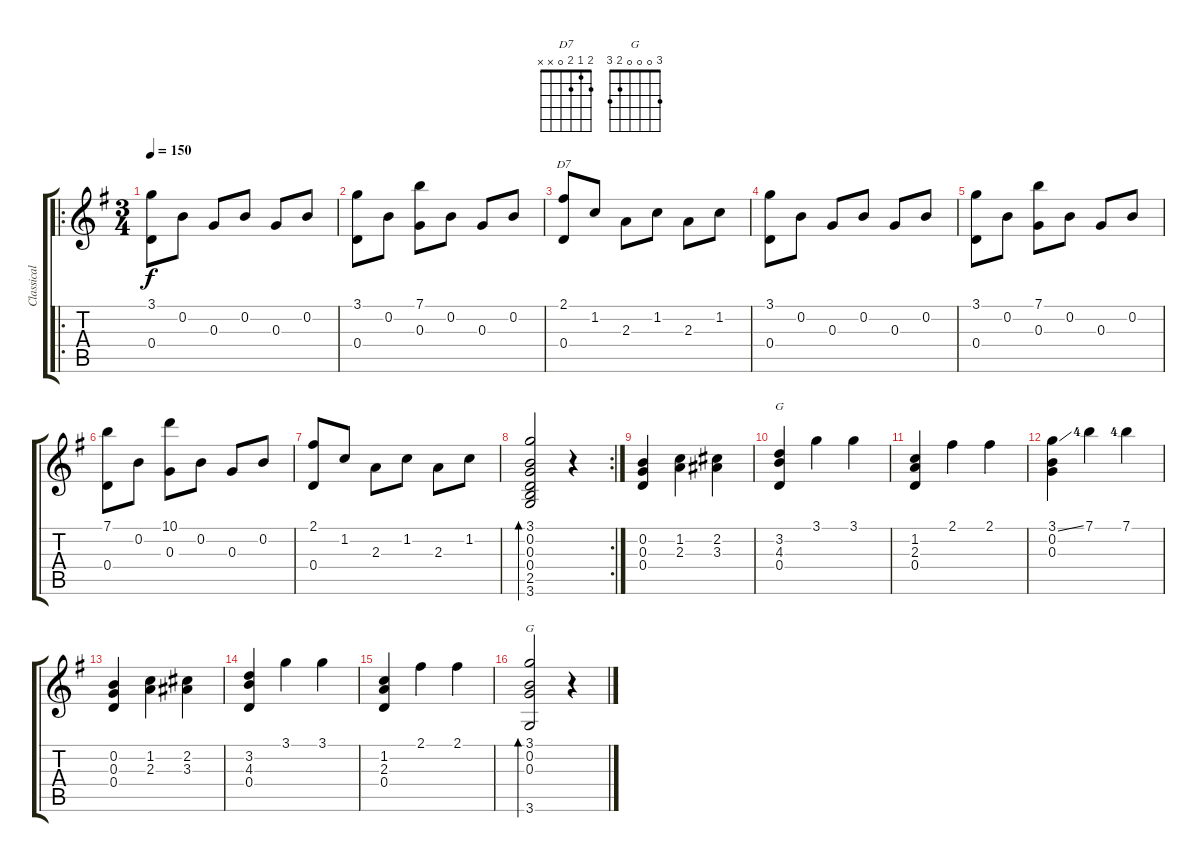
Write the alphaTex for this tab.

\track ("Classical Guitar" "Classical ") {instrument acousticguitarnylon}
\staff {score tabs}
\tuning (E4 B3 G3 D3 A2 E2) {hide}
\chord ("D7" 2 1 2 0 x x)
\chord ("G" 3 3 4 0 x x) {barre 3}
\chord ("G" 3 0 0 0 2 3)
\ro
\ts (3 4)
\tempo 150
\clef g2
\ks g
(3.1 0.4).8{dy f} 0.2.8 0.3.8 0.2.8 0.3.8 0.2.8 |
(3.1 0.4).8 0.2.8 (7.1 0.3).8 0.2.8 0.3.8 0.2.8 |
(2.1 0.4).8{ch "D7"} 1.2.8 2.3.8 1.2.8 2.3.8 1.2.8 |
(3.1 0.4).8 0.2.8 0.3.8 0.2.8 0.3.8 0.2.8 |
(3.1 0.4).8 0.2.8 (7.1 0.3).8 0.2.8 0.3.8 0.2.8 |
(7.1 0.4).8 0.2.8 (10.1 0.3).8 0.2.8 0.3.8 0.2.8 |
(2.1 0.4).8 1.2.8 2.3.8 1.2.8 2.3.8 1.2.8 |
\rc 2
(3.1 0.2 0.3 0.4 2.5 3.6).2{bd 480} r.4 |
(0.2 0.3 0.4).4 (1.2 2.3).4 (2.2 3.3).4 |
(3.2 4.3 0.4).4{ch "G"} 3.1.4 3.1.4 |
(1.2 2.3 0.4).4 2.1.4 2.1.4 |
(3.1{ss} 0.2 0.3).4 7.1{lf 5}.4 7.1{lf 5}.4 |
(0.2 0.3 0.4).4 (1.2 2.3).4 (2.2 3.3).4 |
(3.2 4.3 0.4).4 3.1.4 3.1.4 |
(1.2 2.3 0.4).4 2.1.4 2.1.4 |
(3.1 0.2 0.3 3.6).2{bd 480 ch "G"} r.4
